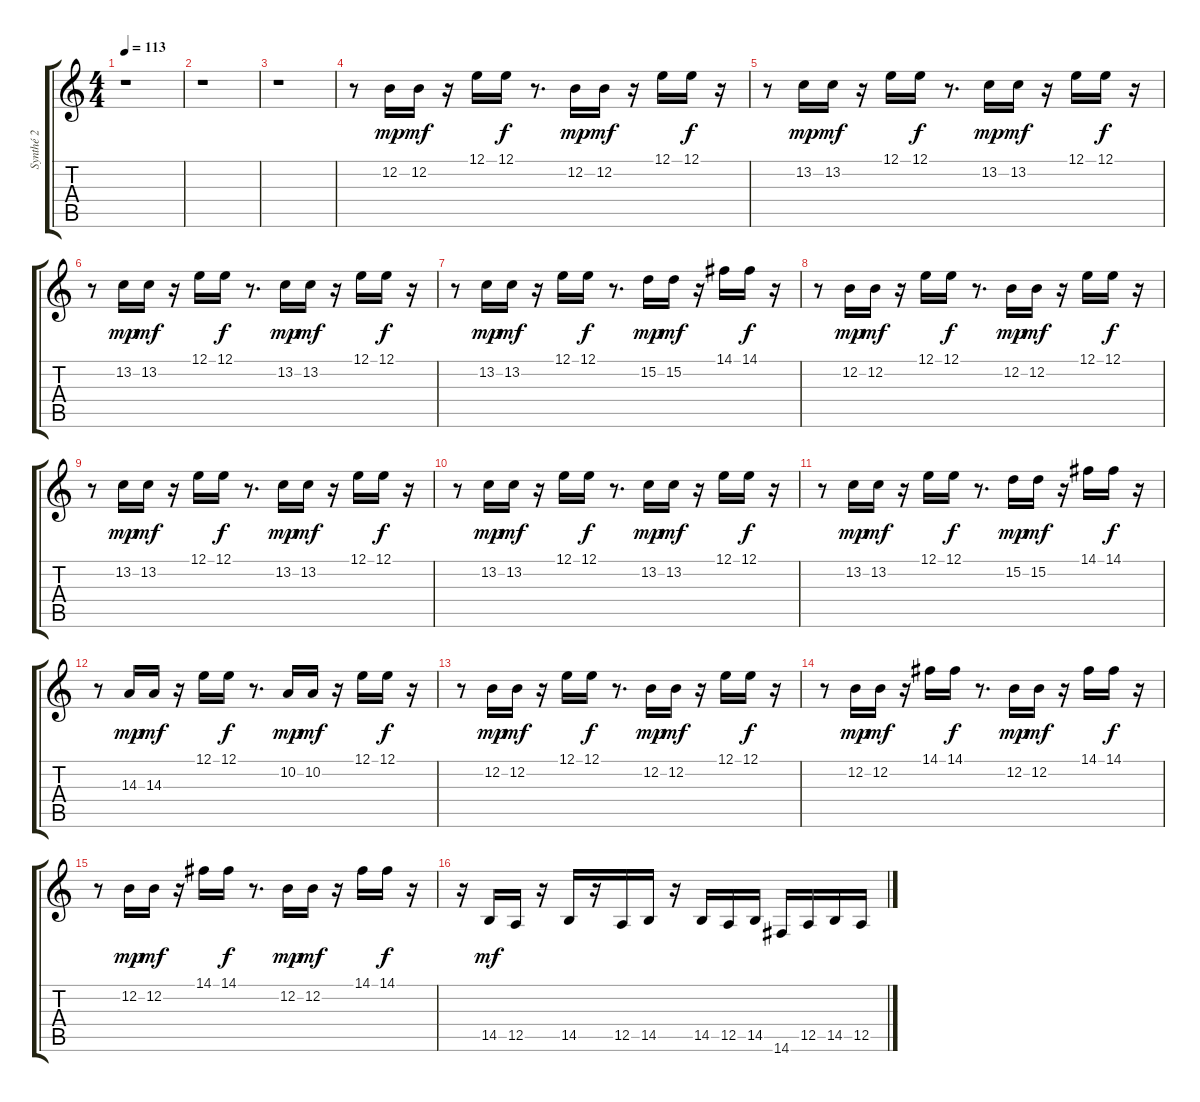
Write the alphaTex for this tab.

\track ("Synthé 2" "Synthé 2") {instrument synthbrass2}
\staff {score tabs}
\tuning (E4 B3 G3 D3 A2 E2) {hide}
\ts (4 4)
\tempo 113
\clef g2
\ks c
r.1{dy f} |
r.1 |
r.1 |
r.8 12.2.16{dy mp} 12.2.16{dy mf} r.16 12.1.16 12.1.16{dy f} r.8{d} 12.2.16{dy mp} 12.2.16{dy mf} r.16 12.1.16 12.1.16{dy f} r.16 |
r.8 13.2.16{dy mp} 13.2.16{dy mf} r.16 12.1.16 12.1.16{dy f} r.8{d} 13.2.16{dy mp} 13.2.16{dy mf} r.16 12.1.16 12.1.16{dy f} r.16 |
r.8 13.2.16{dy mp} 13.2.16{dy mf} r.16 12.1.16 12.1.16{dy f} r.8{d} 13.2.16{dy mp} 13.2.16{dy mf} r.16 12.1.16 12.1.16{dy f} r.16 |
r.8 13.2.16{dy mp} 13.2.16{dy mf} r.16 12.1.16 12.1.16{dy f} r.8{d} 15.2.16{dy mp} 15.2.16{dy mf} r.16 14.1.16 14.1.16{dy f} r.16 |
r.8 12.2.16{dy mp} 12.2.16{dy mf} r.16 12.1.16 12.1.16{dy f} r.8{d} 12.2.16{dy mp} 12.2.16{dy mf} r.16 12.1.16 12.1.16{dy f} r.16 |
r.8 13.2.16{dy mp} 13.2.16{dy mf} r.16 12.1.16 12.1.16{dy f} r.8{d} 13.2.16{dy mp} 13.2.16{dy mf} r.16 12.1.16 12.1.16{dy f} r.16 |
r.8 13.2.16{dy mp} 13.2.16{dy mf} r.16 12.1.16 12.1.16{dy f} r.8{d} 13.2.16{dy mp} 13.2.16{dy mf} r.16 12.1.16 12.1.16{dy f} r.16 |
r.8 13.2.16{dy mp} 13.2.16{dy mf} r.16 12.1.16 12.1.16{dy f} r.8{d} 15.2.16{dy mp} 15.2.16{dy mf} r.16 14.1.16 14.1.16{dy f} r.16 |
r.8 14.3.16{dy mp} 14.3.16{dy mf} r.16 12.1.16 12.1.16{dy f} r.8{d} 10.2.16{dy mp} 10.2.16{dy mf} r.16 12.1.16 12.1.16{dy f} r.16 |
r.8 12.2.16{dy mp} 12.2.16{dy mf} r.16 12.1.16 12.1.16{dy f} r.8{d} 12.2.16{dy mp} 12.2.16{dy mf} r.16 12.1.16 12.1.16{dy f} r.16 |
r.8 12.2.16{dy mp} 12.2.16{dy mf} r.16 14.1.16 14.1.16{dy f} r.8{d} 12.2.16{dy mp} 12.2.16{dy mf} r.16 14.1.16 14.1.16{dy f} r.16 |
r.8 12.2.16{dy mp} 12.2.16{dy mf} r.16 14.1.16 14.1.16{dy f} r.8{d} 12.2.16{dy mp} 12.2.16{dy mf} r.16 14.1.16 14.1.16{dy f} r.16 |
r.16 14.5.16{dy mf} 12.5.16 r.16 14.5.16 r.16 12.5.16 14.5.16 r.16 14.5.16 12.5.16 14.5.16 14.6.16 12.5.16 14.5.16 12.5.16
